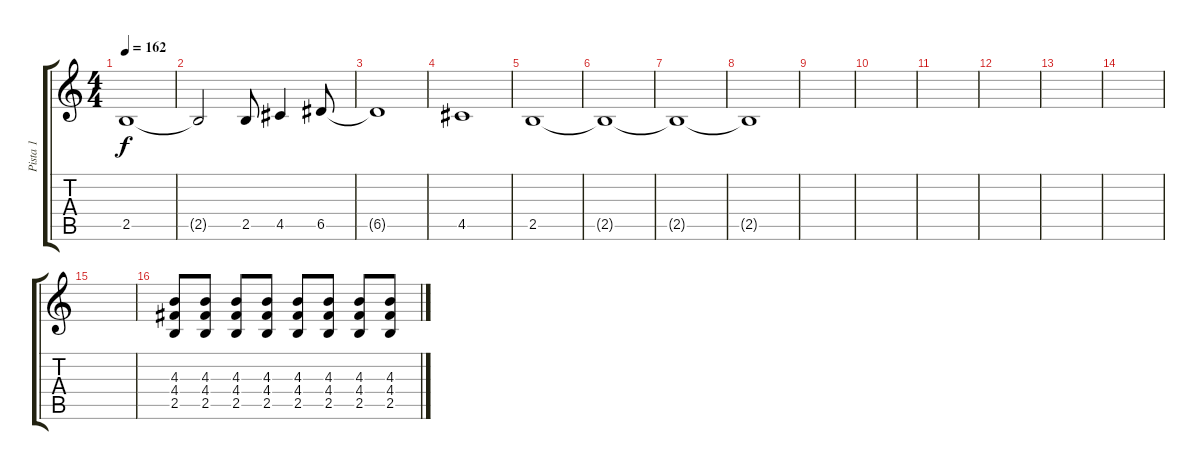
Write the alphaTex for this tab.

\track ("Pista 1" "Pista 1") {instrument overdrivenguitar}
\staff {score tabs}
\tuning (E4 B3 G3 D3 A2 E2) {hide}
\ts (4 4)
\tempo 162
\clef g2
\ks c
2.5.1{dy f} |
2.5{t}.2 2.5.8 4.5.4 6.5.8 |
6.5{t}.1 |
4.5.1 |
2.5.1{volume 0} |
2.5{t}.1 |
2.5{t}.1 |
2.5{t}.1 |
|
|
|
|
|
|
|
(4.3 4.4 2.5).8 (4.3 4.4 2.5).8 (4.3 4.4 2.5).8 (4.3 4.4 2.5).8 (4.3 4.4 2.5).8 (4.3 4.4 2.5).8 (4.3 4.4 2.5).8 (4.3 4.4 2.5).8
